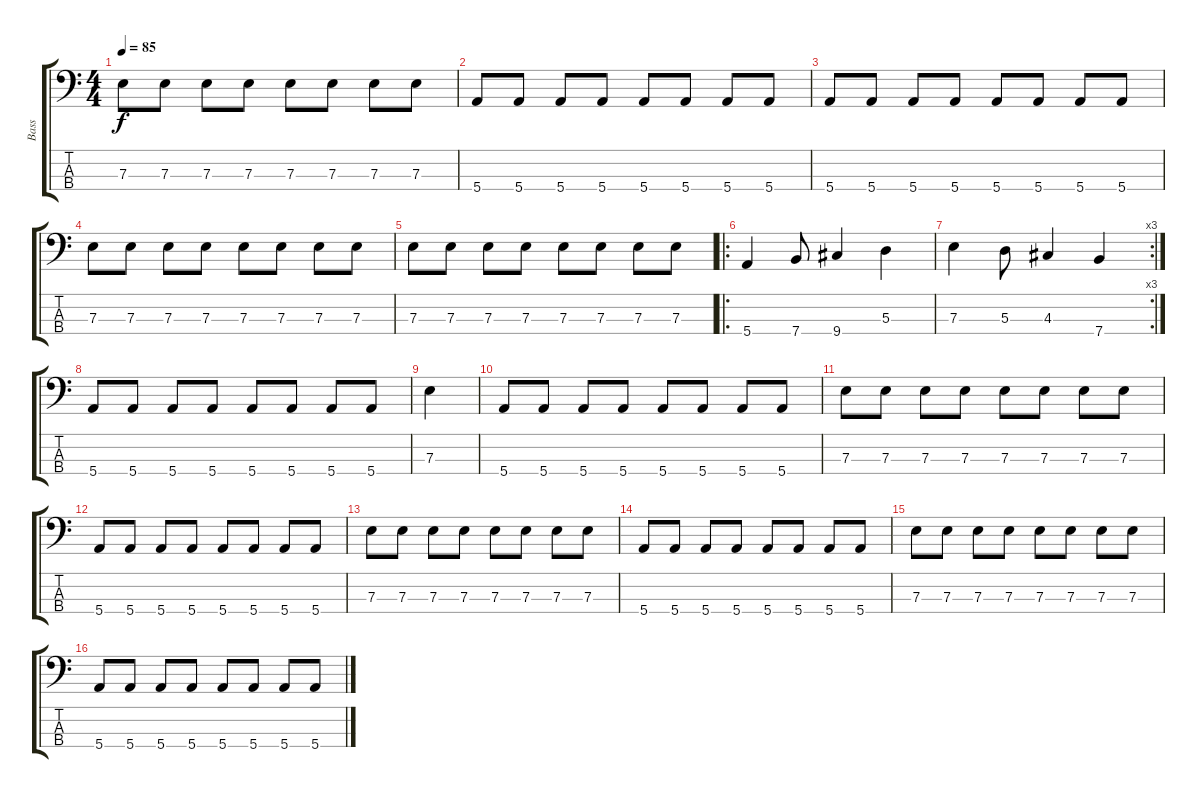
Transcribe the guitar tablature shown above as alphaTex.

\track ("Bass" "Bass") {instrument acousticguitarnylon}
\staff {score tabs}
\tuning (G2 D2 A1 E1) {hide}
\ts (4 4)
\tempo 85
\clef f4
\ks c
7.3.8{dy f} 7.3.8 7.3.8 7.3.8 7.3.8 7.3.8 7.3.8 7.3.8 |
5.4.8 5.4.8 5.4.8 5.4.8 5.4.8 5.4.8 5.4.8 5.4.8 |
5.4.8 5.4.8 5.4.8 5.4.8 5.4.8 5.4.8 5.4.8 5.4.8 |
7.3.8 7.3.8 7.3.8 7.3.8 7.3.8 7.3.8 7.3.8 7.3.8 |
7.3.8 7.3.8 7.3.8 7.3.8 7.3.8 7.3.8 7.3.8 7.3.8 |
\ro
5.4.4 7.4.8 9.4.4 5.3.4 |
\rc 3
7.3.4 5.3.8 4.3.4 7.4.4 |
5.4.8 5.4.8 5.4.8 5.4.8 5.4.8 5.4.8 5.4.8 5.4.8 |
7.3.4 |
5.4.8 5.4.8 5.4.8 5.4.8 5.4.8 5.4.8 5.4.8 5.4.8 |
7.3.8 7.3.8 7.3.8 7.3.8 7.3.8 7.3.8 7.3.8 7.3.8 |
5.4.8 5.4.8 5.4.8 5.4.8 5.4.8 5.4.8 5.4.8 5.4.8 |
7.3.8 7.3.8 7.3.8 7.3.8 7.3.8 7.3.8 7.3.8 7.3.8 |
5.4.8 5.4.8 5.4.8 5.4.8 5.4.8 5.4.8 5.4.8 5.4.8 |
7.3.8 7.3.8 7.3.8 7.3.8 7.3.8 7.3.8 7.3.8 7.3.8 |
5.4.8 5.4.8 5.4.8 5.4.8 5.4.8 5.4.8 5.4.8 5.4.8
